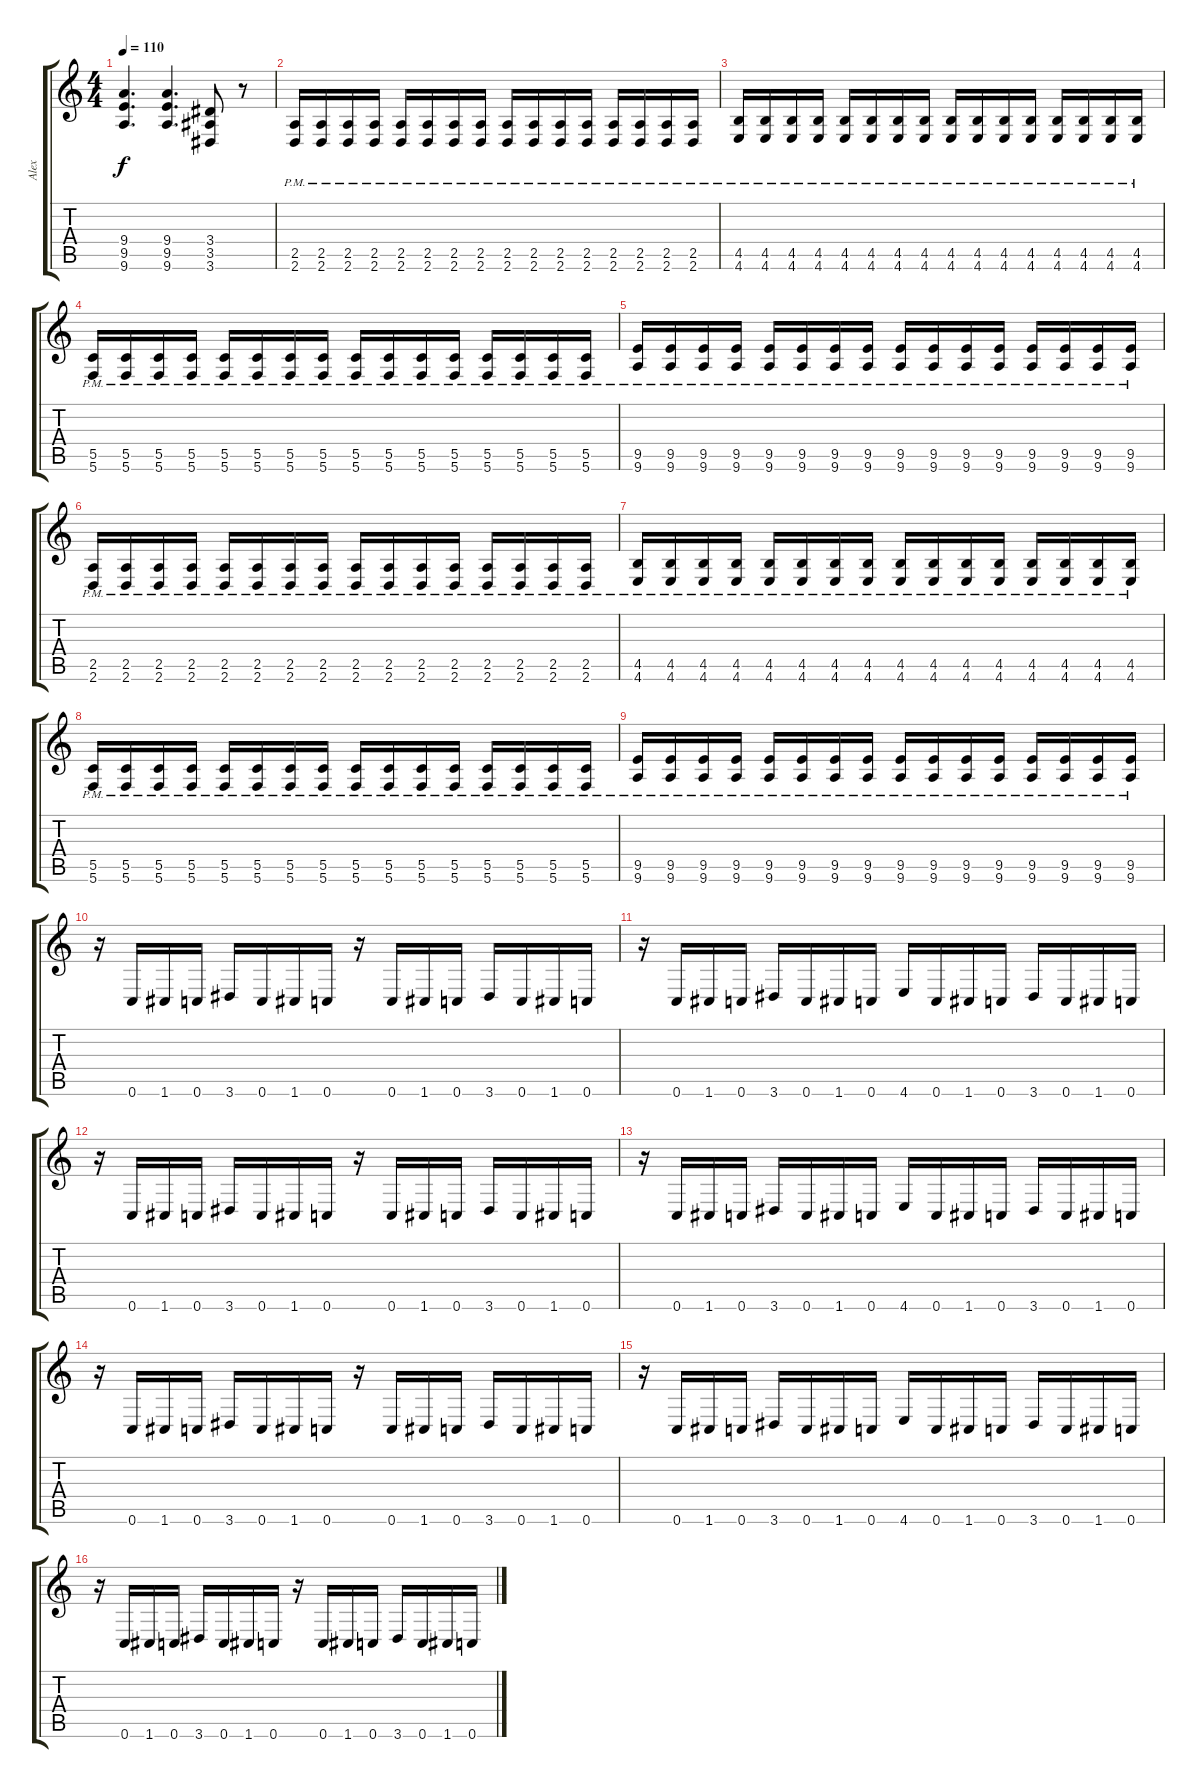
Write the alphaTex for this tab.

\track ("Alex" "Alex") {instrument overdrivenguitar}
\staff {score tabs}
\tuning (D4 A3 F3 C3 G2 C2) {hide}
\ts (4 4)
\tempo 110
\clef g2
\ks c
(9.4 9.5 9.6).4{d dy f} (9.4 9.5 9.6).4{d} (3.4 3.5 3.6).8 r.8 |
(2.5{pm} 2.6{pm}).16 (2.5{pm} 2.6{pm}).16 (2.5{pm} 2.6{pm}).16 (2.5{pm} 2.6{pm}).16 (2.5{pm} 2.6{pm}).16 (2.5{pm} 2.6{pm}).16 (2.5{pm} 2.6{pm}).16 (2.5{pm} 2.6{pm}).16 (2.5{pm} 2.6{pm}).16 (2.5{pm} 2.6{pm}).16 (2.5{pm} 2.6{pm}).16 (2.5{pm} 2.6{pm}).16 (2.5{pm} 2.6{pm}).16 (2.5{pm} 2.6{pm}).16 (2.5{pm} 2.6{pm}).16 (2.5{pm} 2.6{pm}).16 |
(4.5{pm} 4.6{pm}).16 (4.5{pm} 4.6{pm}).16 (4.5{pm} 4.6{pm}).16 (4.5{pm} 4.6{pm}).16 (4.5{pm} 4.6{pm}).16 (4.5{pm} 4.6{pm}).16 (4.5{pm} 4.6{pm}).16 (4.5{pm} 4.6{pm}).16 (4.5{pm} 4.6{pm}).16 (4.5{pm} 4.6{pm}).16 (4.5{pm} 4.6{pm}).16 (4.5{pm} 4.6{pm}).16 (4.5{pm} 4.6{pm}).16 (4.5{pm} 4.6{pm}).16 (4.5{pm} 4.6{pm}).16 (4.5{pm} 4.6{pm}).16 |
(5.5{pm} 5.6{pm}).16 (5.5{pm} 5.6{pm}).16 (5.5{pm} 5.6{pm}).16 (5.5{pm} 5.6{pm}).16 (5.5{pm} 5.6{pm}).16 (5.5{pm} 5.6{pm}).16 (5.5{pm} 5.6{pm}).16 (5.5{pm} 5.6{pm}).16 (5.5{pm} 5.6{pm}).16 (5.5{pm} 5.6{pm}).16 (5.5{pm} 5.6{pm}).16 (5.5{pm} 5.6{pm}).16 (5.5{pm} 5.6{pm}).16 (5.5{pm} 5.6{pm}).16 (5.5{pm} 5.6{pm}).16 (5.5{pm} 5.6{pm}).16 |
(9.5{pm} 9.6{pm}).16 (9.5{pm} 9.6{pm}).16 (9.5{pm} 9.6{pm}).16 (9.5{pm} 9.6{pm}).16 (9.5{pm} 9.6{pm}).16 (9.5{pm} 9.6{pm}).16 (9.5{pm} 9.6{pm}).16 (9.5{pm} 9.6{pm}).16 (9.5{pm} 9.6{pm}).16 (9.5{pm} 9.6{pm}).16 (9.5{pm} 9.6{pm}).16 (9.5{pm} 9.6{pm}).16 (9.5{pm} 9.6{pm}).16 (9.5{pm} 9.6{pm}).16 (9.5{pm} 9.6{pm}).16 (9.5{pm} 9.6{pm}).16 |
(2.5{pm} 2.6{pm}).16 (2.5{pm} 2.6{pm}).16 (2.5{pm} 2.6{pm}).16 (2.5{pm} 2.6{pm}).16 (2.5{pm} 2.6{pm}).16 (2.5{pm} 2.6{pm}).16 (2.5{pm} 2.6{pm}).16 (2.5{pm} 2.6{pm}).16 (2.5{pm} 2.6{pm}).16 (2.5{pm} 2.6{pm}).16 (2.5{pm} 2.6{pm}).16 (2.5{pm} 2.6{pm}).16 (2.5{pm} 2.6{pm}).16 (2.5{pm} 2.6{pm}).16 (2.5{pm} 2.6{pm}).16 (2.5{pm} 2.6{pm}).16 |
(4.5{pm} 4.6{pm}).16 (4.5{pm} 4.6{pm}).16 (4.5{pm} 4.6{pm}).16 (4.5{pm} 4.6{pm}).16 (4.5{pm} 4.6{pm}).16 (4.5{pm} 4.6{pm}).16 (4.5{pm} 4.6{pm}).16 (4.5{pm} 4.6{pm}).16 (4.5{pm} 4.6{pm}).16 (4.5{pm} 4.6{pm}).16 (4.5{pm} 4.6{pm}).16 (4.5{pm} 4.6{pm}).16 (4.5{pm} 4.6{pm}).16 (4.5{pm} 4.6{pm}).16 (4.5{pm} 4.6{pm}).16 (4.5{pm} 4.6{pm}).16 |
(5.5{pm} 5.6{pm}).16 (5.5{pm} 5.6{pm}).16 (5.5{pm} 5.6{pm}).16 (5.5{pm} 5.6{pm}).16 (5.5{pm} 5.6{pm}).16 (5.5{pm} 5.6{pm}).16 (5.5{pm} 5.6{pm}).16 (5.5{pm} 5.6{pm}).16 (5.5{pm} 5.6{pm}).16 (5.5{pm} 5.6{pm}).16 (5.5{pm} 5.6{pm}).16 (5.5{pm} 5.6{pm}).16 (5.5{pm} 5.6{pm}).16 (5.5{pm} 5.6{pm}).16 (5.5{pm} 5.6{pm}).16 (5.5{pm} 5.6{pm}).16 |
(9.5{pm} 9.6{pm}).16 (9.5{pm} 9.6{pm}).16 (9.5{pm} 9.6{pm}).16 (9.5{pm} 9.6{pm}).16 (9.5{pm} 9.6{pm}).16 (9.5{pm} 9.6{pm}).16 (9.5{pm} 9.6{pm}).16 (9.5{pm} 9.6{pm}).16 (9.5{pm} 9.6{pm}).16 (9.5{pm} 9.6{pm}).16 (9.5{pm} 9.6{pm}).16 (9.5{pm} 9.6{pm}).16 (9.5{pm} 9.6{pm}).16 (9.5{pm} 9.6{pm}).16 (9.5{pm} 9.6{pm}).16 (9.5{pm} 9.6{pm}).16 |
r.16 0.6.16 1.6.16 0.6.16 3.6.16 0.6.16 1.6.16 0.6.16 r.16 0.6.16 1.6.16 0.6.16 3.6.16 0.6.16 1.6.16 0.6.16 |
r.16 0.6.16 1.6.16 0.6.16 3.6.16 0.6.16 1.6.16 0.6.16 4.6.16 0.6.16 1.6.16 0.6.16 3.6.16 0.6.16 1.6.16 0.6.16 |
r.16 0.6.16 1.6.16 0.6.16 3.6.16 0.6.16 1.6.16 0.6.16 r.16 0.6.16 1.6.16 0.6.16 3.6.16 0.6.16 1.6.16 0.6.16 |
r.16 0.6.16 1.6.16 0.6.16 3.6.16 0.6.16 1.6.16 0.6.16 4.6.16 0.6.16 1.6.16 0.6.16 3.6.16 0.6.16 1.6.16 0.6.16 |
r.16 0.6.16 1.6.16 0.6.16 3.6.16 0.6.16 1.6.16 0.6.16 r.16 0.6.16 1.6.16 0.6.16 3.6.16 0.6.16 1.6.16 0.6.16 |
r.16 0.6.16 1.6.16 0.6.16 3.6.16 0.6.16 1.6.16 0.6.16 4.6.16 0.6.16 1.6.16 0.6.16 3.6.16 0.6.16 1.6.16 0.6.16 |
r.16 0.6.16 1.6.16 0.6.16 3.6.16 0.6.16 1.6.16 0.6.16 r.16 0.6.16 1.6.16 0.6.16 3.6.16 0.6.16 1.6.16 0.6.16
